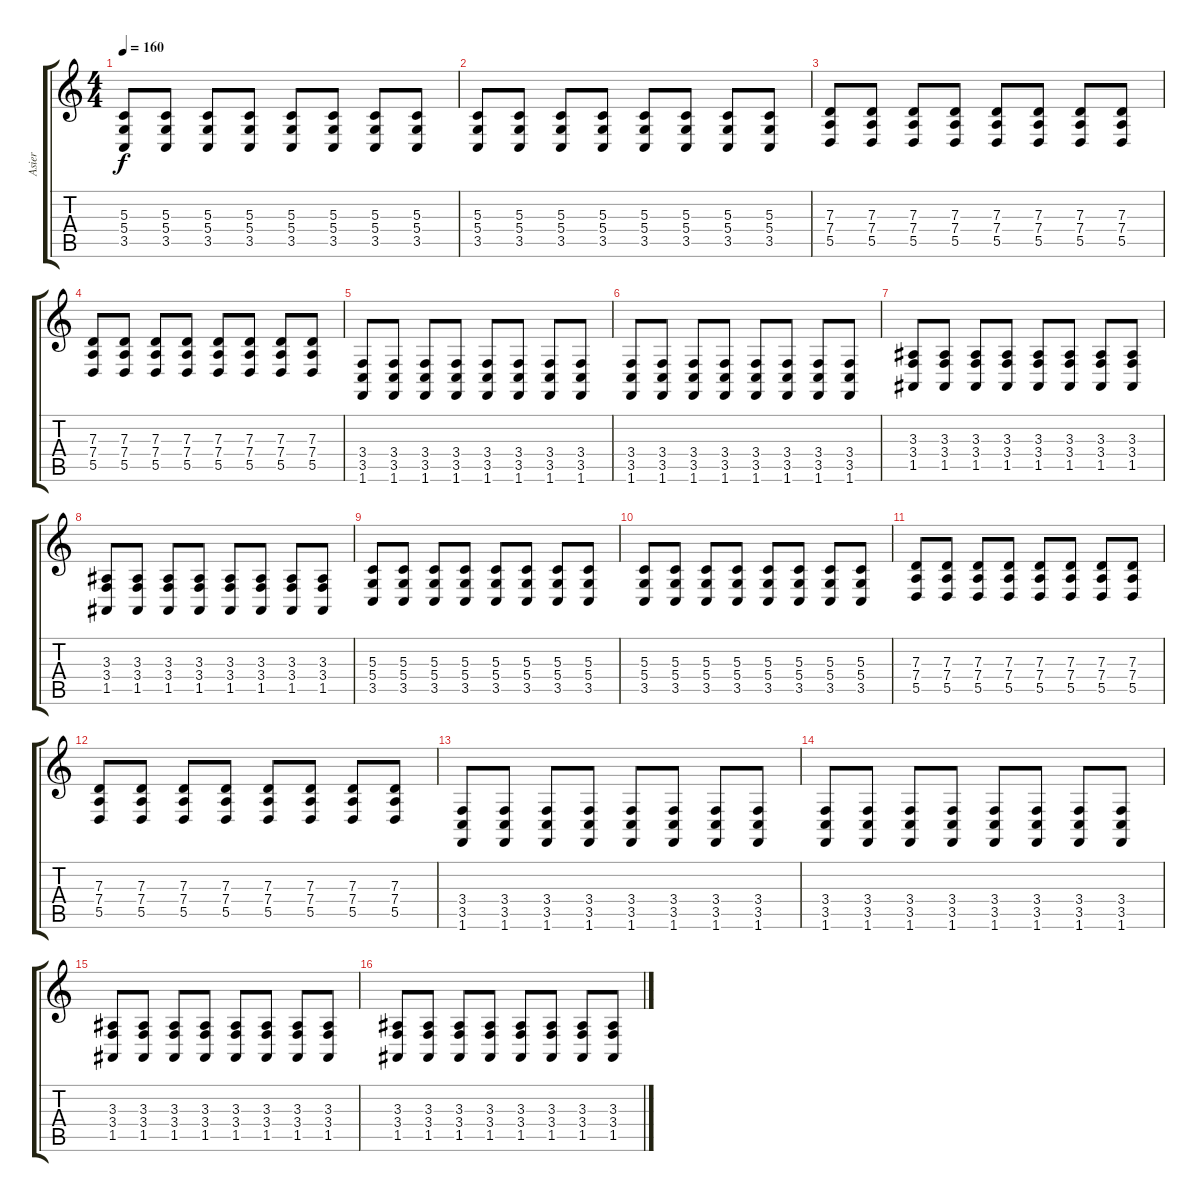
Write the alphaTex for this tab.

\track ("Asier" "Asier") {instrument oboe}
\staff {score tabs}
\tuning (E4 B3 G3 D3 A2 E2) {hide}
\ts (4 4)
\tempo 160
\clef g2
\ks c
(5.3 5.4 3.5).8{dy f} (5.3 5.4 3.5).8 (5.3 5.4 3.5).8 (5.3 5.4 3.5).8 (5.3 5.4 3.5).8 (5.3 5.4 3.5).8 (5.3 5.4 3.5).8 (5.3 5.4 3.5).8 |
(5.3 5.4 3.5).8 (5.3 5.4 3.5).8 (5.3 5.4 3.5).8 (5.3 5.4 3.5).8 (5.3 5.4 3.5).8 (5.3 5.4 3.5).8 (5.3 5.4 3.5).8 (5.3 5.4 3.5).8 |
(7.3 7.4 5.5).8 (7.3 7.4 5.5).8 (7.3 7.4 5.5).8 (7.3 7.4 5.5).8 (7.3 7.4 5.5).8 (7.3 7.4 5.5).8 (7.3 7.4 5.5).8 (7.3 7.4 5.5).8 |
(7.3 7.4 5.5).8 (7.3 7.4 5.5).8 (7.3 7.4 5.5).8 (7.3 7.4 5.5).8 (7.3 7.4 5.5).8 (7.3 7.4 5.5).8 (7.3 7.4 5.5).8 (7.3 7.4 5.5).8 |
(3.4 3.5 1.6).8 (3.4 3.5 1.6).8 (3.4 3.5 1.6).8 (3.4 3.5 1.6).8 (3.4 3.5 1.6).8 (3.4 3.5 1.6).8 (3.4 3.5 1.6).8 (3.4 3.5 1.6).8 |
(3.4 3.5 1.6).8 (3.4 3.5 1.6).8 (3.4 3.5 1.6).8 (3.4 3.5 1.6).8 (3.4 3.5 1.6).8 (3.4 3.5 1.6).8 (3.4 3.5 1.6).8 (3.4 3.5 1.6).8 |
(3.3 3.4 1.5).8 (3.3 3.4 1.5).8 (3.3 3.4 1.5).8 (3.3 3.4 1.5).8 (3.3 3.4 1.5).8 (3.3 3.4 1.5).8 (3.3 3.4 1.5).8 (3.3 3.4 1.5).8 |
(3.3 3.4 1.5).8 (3.3 3.4 1.5).8 (3.3 3.4 1.5).8 (3.3 3.4 1.5).8 (3.3 3.4 1.5).8 (3.3 3.4 1.5).8 (3.3 3.4 1.5).8 (3.3 3.4 1.5).8 |
(5.3 5.4 3.5).8 (5.3 5.4 3.5).8 (5.3 5.4 3.5).8 (5.3 5.4 3.5).8 (5.3 5.4 3.5).8 (5.3 5.4 3.5).8 (5.3 5.4 3.5).8 (5.3 5.4 3.5).8 |
(5.3 5.4 3.5).8 (5.3 5.4 3.5).8 (5.3 5.4 3.5).8 (5.3 5.4 3.5).8 (5.3 5.4 3.5).8 (5.3 5.4 3.5).8 (5.3 5.4 3.5).8 (5.3 5.4 3.5).8 |
(7.3 7.4 5.5).8 (7.3 7.4 5.5).8 (7.3 7.4 5.5).8 (7.3 7.4 5.5).8 (7.3 7.4 5.5).8 (7.3 7.4 5.5).8 (7.3 7.4 5.5).8 (7.3 7.4 5.5).8 |
(7.3 7.4 5.5).8 (7.3 7.4 5.5).8 (7.3 7.4 5.5).8 (7.3 7.4 5.5).8 (7.3 7.4 5.5).8 (7.3 7.4 5.5).8 (7.3 7.4 5.5).8 (7.3 7.4 5.5).8 |
(3.4 3.5 1.6).8 (3.4 3.5 1.6).8 (3.4 3.5 1.6).8 (3.4 3.5 1.6).8 (3.4 3.5 1.6).8 (3.4 3.5 1.6).8 (3.4 3.5 1.6).8 (3.4 3.5 1.6).8 |
(3.4 3.5 1.6).8 (3.4 3.5 1.6).8 (3.4 3.5 1.6).8 (3.4 3.5 1.6).8 (3.4 3.5 1.6).8 (3.4 3.5 1.6).8 (3.4 3.5 1.6).8 (3.4 3.5 1.6).8 |
(3.3 3.4 1.5).8 (3.3 3.4 1.5).8 (3.3 3.4 1.5).8 (3.3 3.4 1.5).8 (3.3 3.4 1.5).8 (3.3 3.4 1.5).8 (3.3 3.4 1.5).8 (3.3 3.4 1.5).8 |
(3.3 3.4 1.5).8 (3.3 3.4 1.5).8 (3.3 3.4 1.5).8 (3.3 3.4 1.5).8 (3.3 3.4 1.5).8 (3.3 3.4 1.5).8 (3.3 3.4 1.5).8 (3.3 3.4 1.5).8
